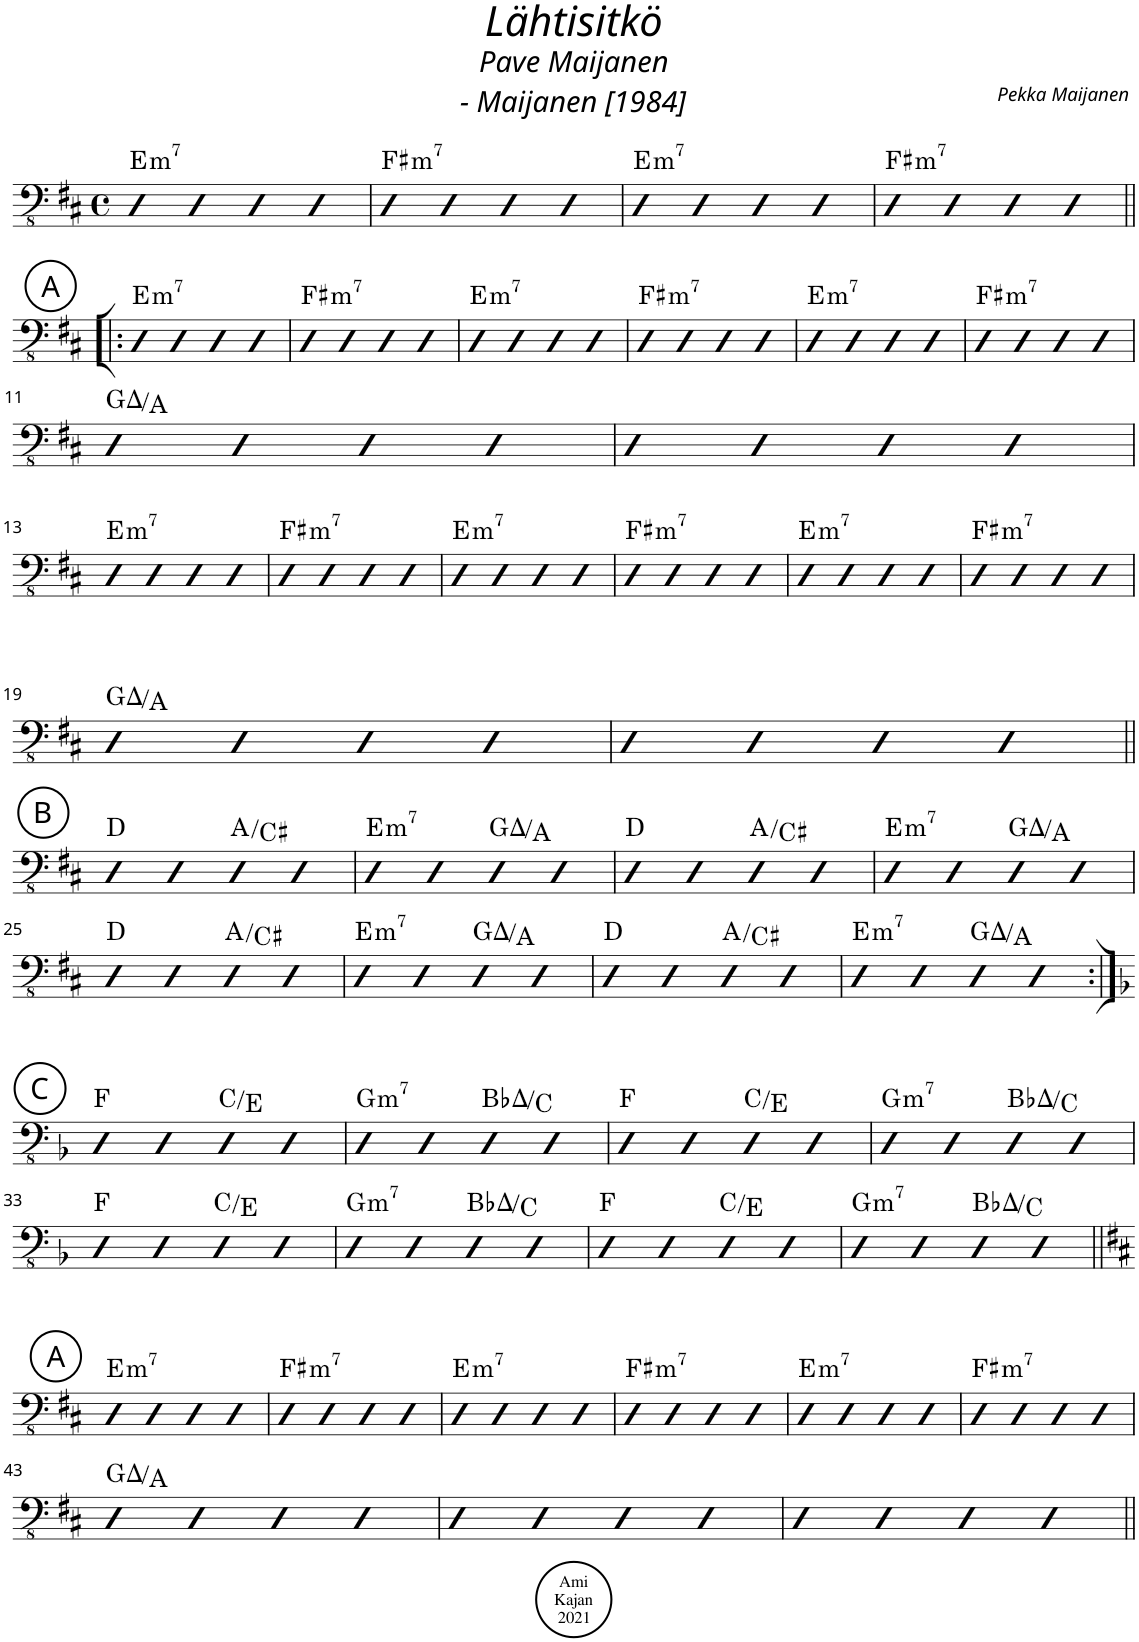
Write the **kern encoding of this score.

**kern	**harte
*part1	*part1
*staff1	*
*I"Acoustic Bass	*
*I'Bass	*
*clefFv4	*
*k[f#c#]	*
*M4/4	*
*met(c)	*
=1	=1
!	!LO:H:kt=m7
4BBB	E:min7
4BBB	.
4BBB	.
4BBB	.
=2	=2
!	!LO:H:kt=m7
4BBB	F#:min7
4BBB	.
4BBB	.
4BBB	.
=3	=3
!	!LO:H:kt=m7
4BBB	E:min7
4BBB	.
4BBB	.
4BBB	.
=4	=4
!	!LO:H:kt=m7
4BBB	F#:min7
4BBB	.
4BBB	.
4BBB	.
!!LO:LB:g=z
!!LO:REH:place=s1:a:cj:enc=circle:fs=14:t=A
=5!|:	=5!|:
!	!LO:H:kt=m7
4BBB	E:min7
4BBB	.
4BBB	.
4BBB	.
=6	=6
!	!LO:H:kt=m7
4BBB	F#:min7
4BBB	.
4BBB	.
4BBB	.
=7	=7
!	!LO:H:kt=m7
4BBB	E:min7
4BBB	.
4BBB	.
4BBB	.
=8	=8
!	!LO:H:kt=m7
4BBB	F#:min7
4BBB	.
4BBB	.
4BBB	.
=9	=9
!	!LO:H:kt=m7
4BBB	E:min7
4BBB	.
4BBB	.
4BBB	.
=10	=10
!	!LO:H:kt=m7
4BBB	F#:min7
4BBB	.
4BBB	.
4BBB	.
!!LO:LB:g=z
=11	=11
4BBB	G:maj/2
4BBB	.
4BBB	.
4BBB	.
=12	=12
4BBB	.
4BBB	.
4BBB	.
4BBB	.
!!LO:LB:g=z
=13	=13
!	!LO:H:kt=m7
4BBB	E:min7
4BBB	.
4BBB	.
4BBB	.
=14	=14
!	!LO:H:kt=m7
4BBB	F#:min7
4BBB	.
4BBB	.
4BBB	.
=15	=15
!	!LO:H:kt=m7
4BBB	E:min7
4BBB	.
4BBB	.
4BBB	.
=16	=16
!	!LO:H:kt=m7
4BBB	F#:min7
4BBB	.
4BBB	.
4BBB	.
=17	=17
!	!LO:H:kt=m7
4BBB	E:min7
4BBB	.
4BBB	.
4BBB	.
=18	=18
!	!LO:H:kt=m7
4BBB	F#:min7
4BBB	.
4BBB	.
4BBB	.
!!LO:LB:g=z
=19	=19
4BBB	G:maj/2
4BBB	.
4BBB	.
4BBB	.
=20	=20
4BBB	.
4BBB	.
4BBB	.
4BBB	.
!!LO:LB:g=z
!!LO:REH:place=s1:a:cj:enc=circle:fs=14:t=B
=21||	=21||
4BBB	D:maj
4BBB	.
4BBB	A:maj/3
4BBB	.
=22	=22
!	!LO:H:kt=m7
4BBB	E:min7
4BBB	.
4BBB	G:maj/2
4BBB	.
=23	=23
4BBB	D:maj
4BBB	.
4BBB	A:maj/3
4BBB	.
=24	=24
!	!LO:H:kt=m7
4BBB	E:min7
4BBB	.
4BBB	G:maj/2
4BBB	.
!!LO:LB:g=z
=25	=25
4BBB	D:maj
4BBB	.
4BBB	A:maj/3
4BBB	.
=26	=26
!	!LO:H:kt=m7
4BBB	E:min7
4BBB	.
4BBB	G:maj/2
4BBB	.
=27	=27
4BBB	D:maj
4BBB	.
4BBB	A:maj/3
4BBB	.
=28	=28
!	!LO:H:kt=m7
4BBB	E:min7
4BBB	.
4BBB	G:maj/2
4BBB	.
!!LO:LB:g=z
!!LO:REH:place=s1:a:cj:enc=circle:fs=14:t=C
=29:|!	=29:|!
*k[b-]	*
4DD	F:maj
4DD	.
4DD	C:maj/3
4DD	.
=30	=30
!	!LO:H:kt=m7
4DD	G:min7
4DD	.
4DD	Bb:maj/2
4DD	.
=31	=31
4DD	F:maj
4DD	.
4DD	C:maj/3
4DD	.
=32	=32
!	!LO:H:kt=m7
4DD	G:min7
4DD	.
4DD	Bb:maj/2
4DD	.
!!LO:LB:g=z
=33	=33
4DD	F:maj
4DD	.
4DD	C:maj/3
4DD	.
=34	=34
!	!LO:H:kt=m7
4DD	G:min7
4DD	.
4DD	Bb:maj/2
4DD	.
=35	=35
4DD	F:maj
4DD	.
4DD	C:maj/3
4DD	.
=36	=36
!	!LO:H:kt=m7
4DD	G:min7
4DD	.
4DD	Bb:maj/2
4DD	.
!!LO:LB:g=z
!!LO:REH:place=s1:a:cj:enc=circle:fs=14:t=A
=37||	=37||
*k[f#c#]	*
!	!LO:H:kt=m7
4BBB	E:min7
4BBB	.
4BBB	.
4BBB	.
=38	=38
!	!LO:H:kt=m7
4BBB	F#:min7
4BBB	.
4BBB	.
4BBB	.
=39	=39
!	!LO:H:kt=m7
4BBB	E:min7
4BBB	.
4BBB	.
4BBB	.
=40	=40
!	!LO:H:kt=m7
4BBB	F#:min7
4BBB	.
4BBB	.
4BBB	.
=41	=41
!	!LO:H:kt=m7
4BBB	E:min7
4BBB	.
4BBB	.
4BBB	.
=42	=42
!	!LO:H:kt=m7
4BBB	F#:min7
4BBB	.
4BBB	.
4BBB	.
!!LO:LB:g=z
=43	=43
4BBB	G:maj/2
4BBB	.
4BBB	.
4BBB	.
=44	=44
4BBB	.
4BBB	.
4BBB	.
4BBB	.
=45	=45
4BBB	.
4BBB	.
4BBB	.
4BBB	.
=||	=||
*-	*-
